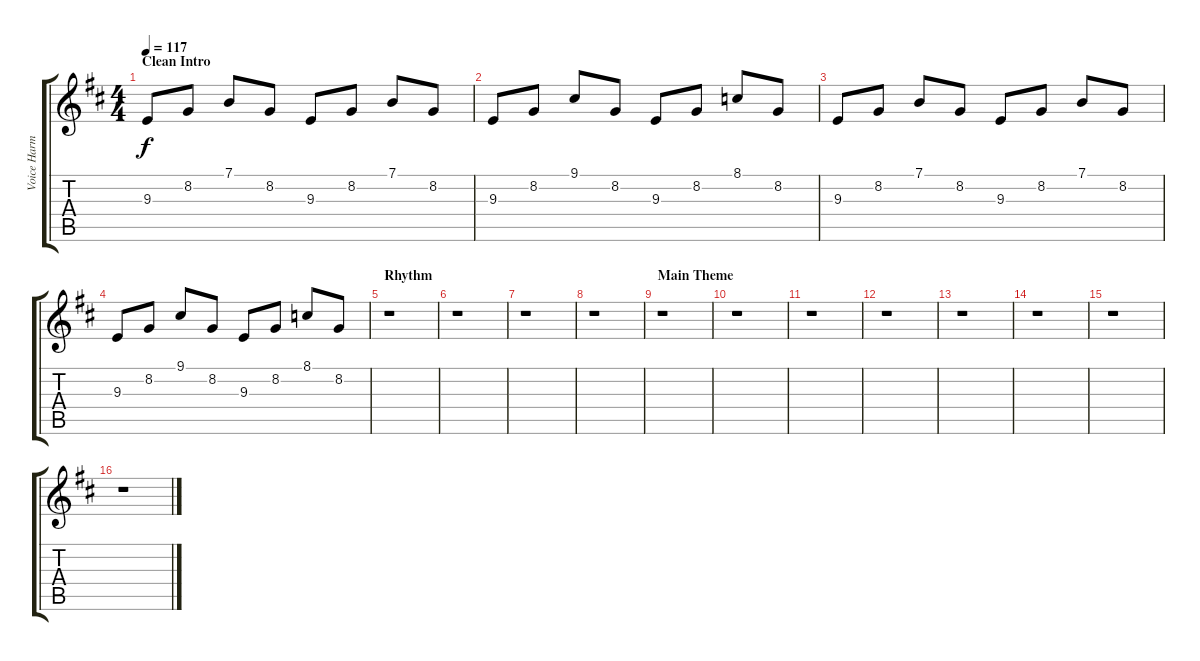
\track ("Voice Harmony" "Voice Harm") {instrument synthvoice}
\staff {score tabs}
\tuning (E4 B3 G3 D3 A2 E2) {hide}
\ts (4 4)
\section ("" "Clean Intro")
\tempo 117
\clef g2
\ks d
9.3.8{dy f volume 6 balance 7 instrument clavinet} 8.2.8 7.1.8 8.2.8 9.3.8 8.2.8 7.1.8 8.2.8 |
9.3.8 8.2.8 9.1.8 8.2.8 9.3.8 8.2.8 8.1.8 8.2.8 |
9.3.8 8.2.8 7.1.8 8.2.8 9.3.8 8.2.8 7.1.8 8.2.8 |
9.3.8 8.2.8 9.1.8 8.2.8 9.3.8 8.2.8 8.1.8 8.2.8 |
\section ("" "Rhythm")
r.1{volume 10 balance 9 instrument synthvoice} |
r.1 |
r.1 |
r.1 |
\section ("" "Main Theme")
r.1 |
r.1 |
r.1 |
r.1 |
r.1 |
r.1 |
r.1 |
r.1
